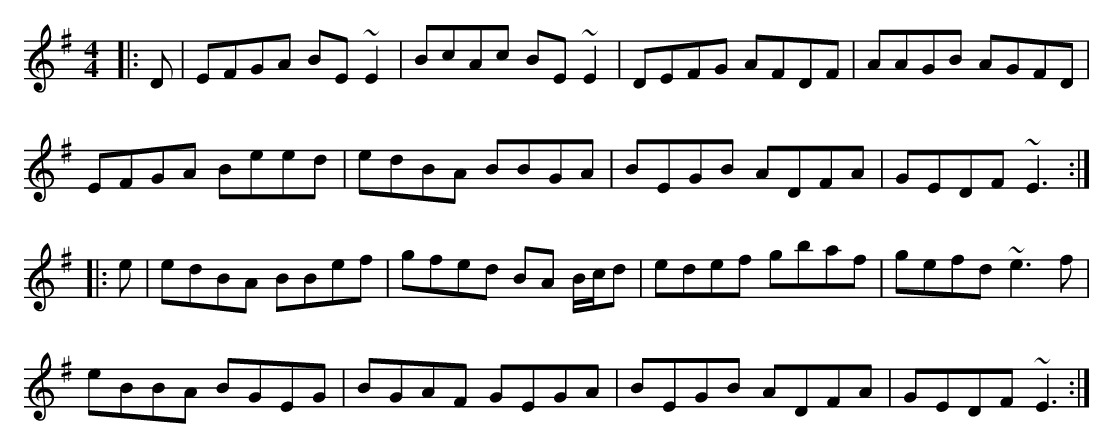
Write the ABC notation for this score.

X:1
M:4/4
K:Emin
|:D|EFGA BE ~E2|BcAc BE ~E2|DEFG AFDF|AAGB AGFD|
EFGA Beed|edBA BBGA|BEGB ADFA|GEDF ~E3:|
|:e|edBA BBef|gfed BA B/c/d|edef gbaf|gefd ~e3 f|
eBBA BGEG|BGAF GEGA|BEGB ADFA|GEDF ~E3:|
